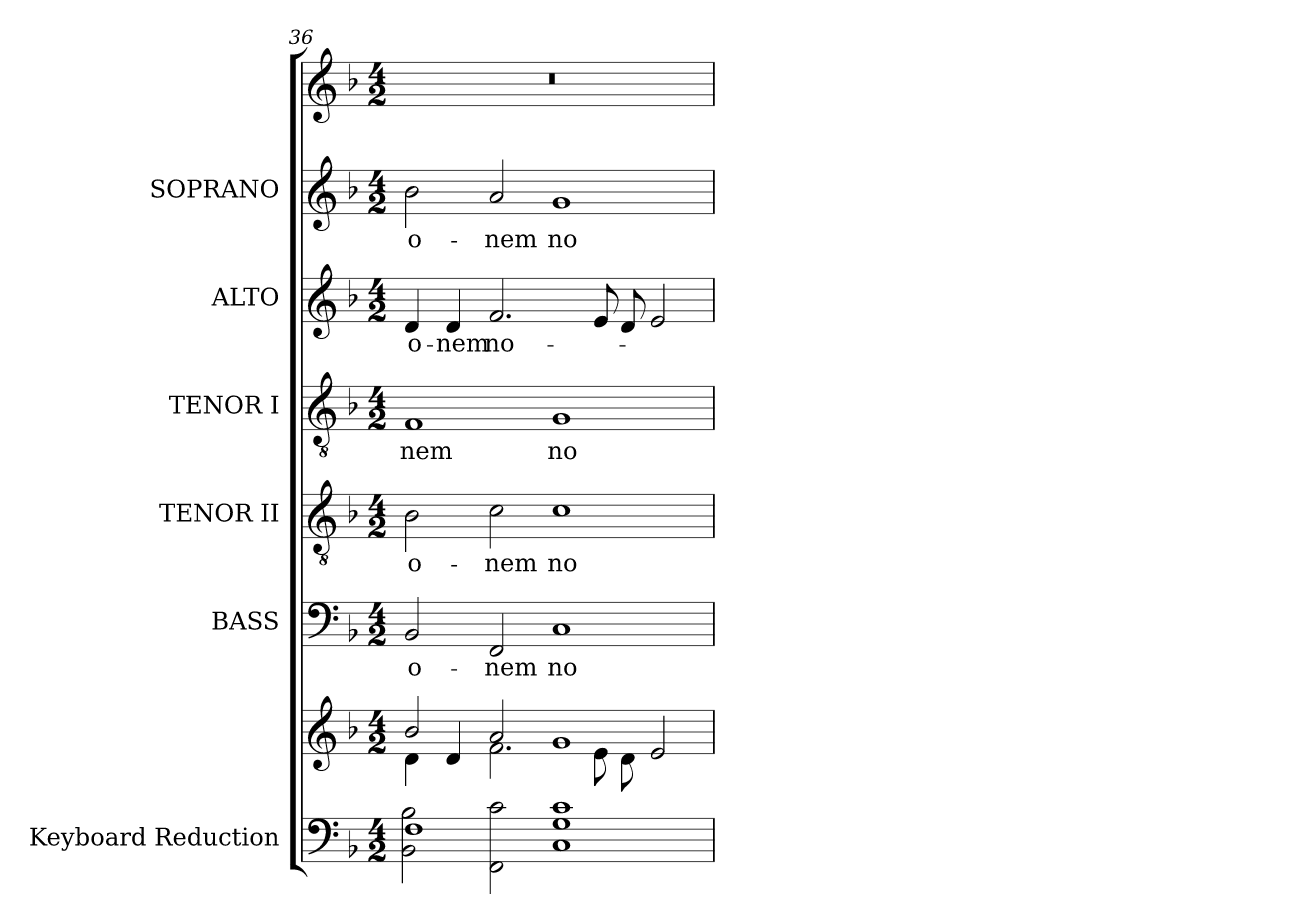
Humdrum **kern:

**kern	**kern	**kern	**text	**kern	**text	**kern	**text	**kern	**text	**kern	**text	**kern
*part7	*part7	*part6	*part6	*part5	*part5	*part4	*part4	*part3	*part3	*part2	*part2	*part1
*staff8	*staff7	*staff6	*staff6	*staff5	*staff5	*staff4	*staff4	*staff3	*staff3	*staff2	*staff2	*staff1
*I"Keyboard Reduction	*	*I"BASS	*	*I"TENOR II	*	*I"TENOR I	*	*I"ALTO	*	*I"SOPRANO	*	*
*I'Reduc.	*	*I'B.	*	*I'T. II	*	*I'T. I	*	*I'A.	*	*I'S.	*	*
*clefF4	*clefG2	*clefF4	*	*clefGv2	*	*clefGv2	*	*clefG2	*	*clefG2	*	*clefG2
*	*	*	*	*ITrd7c12	*	*ITrd7c12	*	*	*	*	*	*
*k[b-]	*k[b-]	*k[b-]	*	*k[b-]	*	*k[b-]	*	*k[b-]	*	*k[b-]	*	*k[b-]
*F:	*F:	*F:	*	*F:	*	*F:	*	*F:	*	*F:	*	*F:
*M4/2	*M4/2	*M4/2	*	*M4/2	*	*M4/2	*	*M4/2	*	*M4/2	*	*M4/2
=36	=36	=36	=36	=36	=36	=36	=36	=36	=36	=36	=36	=36
*^	*^	*	*	*	*	*	*	*	*	*	*	*
!	!	!	!	!	!LO:LY:b:color=#000000	!	!	!	!	!	!	!	!	!
!	!	!	!	!	!	!	!LO:LY:b:color=#000000	!	!	!	!	!	!	!
!	!	!	!	!	!	!	!	!	!LO:LY:b:color=#000000	!	!	!	!	!
!	!	!	!	!	!	!	!	!	!	!	!LO:LY:b:color=#000000	!	!	!
!	!	!	!	!	!	!	!	!	!	!	!	!	!LO:LY:b:color=#000000	!LO:N:vis=1
1Fi	2BB-i\ 2B-i	2b-i/	4di\	2BB-i/	-o-	2BB-i\	-o-	1FFi	-nem	4di/	-o-	2b-i\	-o-	0r
!	!	!	!	!	!	!	!	!	!	!	!LO:LY:b:color=#000000	!	!	!
.	.	.	4di/	.	.	.	.	.	.	4di/	-nem	.	.	.
!	!	!	!	!	!LO:LY:b:color=#000000	!	!	!	!	!	!	!	!	!
!	!	!	!	!	!	!	!LO:LY:b:color=#000000	!	!	!	!	!	!	!
!	!	!	!	!	!	!	!	!	!	!	!LO:LY:b:color=#000000	!	!	!
!	!	!	!	!	!	!	!	!	!	!	!	!	!LO:LY:b:color=#000000	!
.	2FFi\ 2ci	2ai/	2.fi\	2FFi/	-nem	2Ci\	-nem	.	.	2.fi/	no-	2ai/	-nem	.
!	!	!	!	!	!LO:LY:b:color=#000000	!	!	!	!	!	!	!	!	!
!	!	!	!	!	!	!	!LO:LY:b:color=#000000	!	!	!	!	!	!	!
!	!	!	!	!	!	!	!	!	!LO:LY:b:color=#000000	!	!	!	!	!
!	!	!	!	!	!	!	!	!	!	!	!	!	!LO:LY:b:color=#000000	!
1Ci 1Gi 1ci	1ryy	1gi	.	1Ci	no-	1Ci	no-	1GGi	no-	.	.	1gi	no-	.
.	.	.	8ei\	.	.	.	.	.	.	8ei/	.	.	.	.
.	.	.	8di\	.	.	.	.	.	.	8di/	.	.	.	.
.	.	.	2ei/	.	.	.	.	.	.	2ei/	.	.	.	.
*v	*v	*	*	*	*	*	*	*	*	*	*	*	*	*
*	*v	*v	*	*	*	*	*	*	*	*	*	*	*
=	=	=	=	=	=	=	=	=	=	=	=	=
*-	*-	*-	*-	*-	*-	*-	*-	*-	*-	*-	*-	*-
